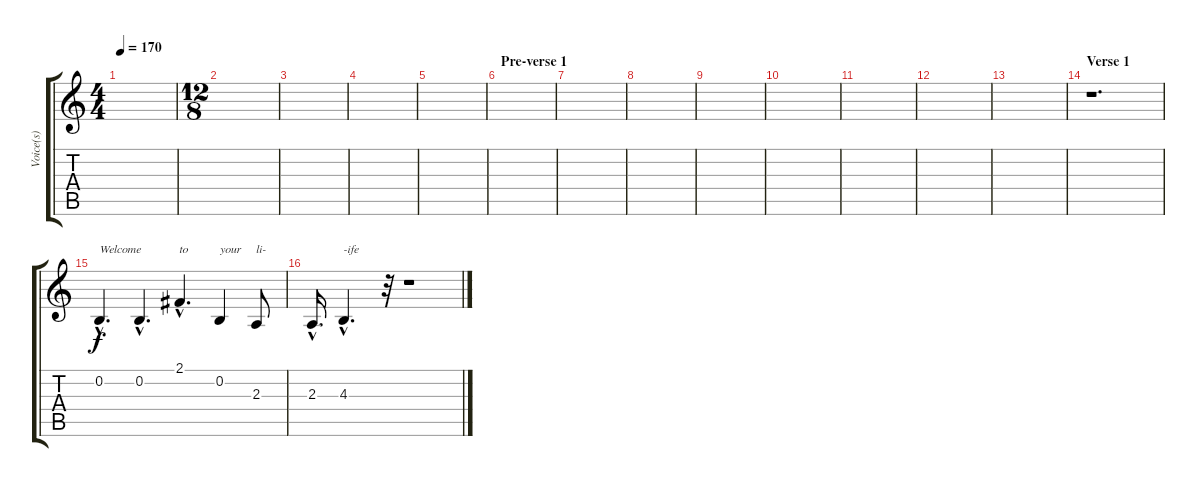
\track ("Voice(s)" "Voice(s)") {instrument voiceoohs}
\staff {score tabs}
\tuning (E4 B3 G3 D3 A2 E2) {hide}
\ts (4 4)
\tempo 170
\clef g2
\ks c
|
\ts (12 8)
|
|
|
|
\section ("" "Pre-verse 1")
|
|
|
|
|
|
|
|
\section ("" "Verse 1")
r.1{d} |
0.2{hac}.4{d txt "Welcome"} 0.2{hac}.4{d} 2.1{hac}.4{d txt "to"} 0.2.4{txt "your"} 2.3.8{txt "li-"} |
2.3{hac}.16{d} 4.3{hac}.4{d txt "-ife"} r.32 r.1
